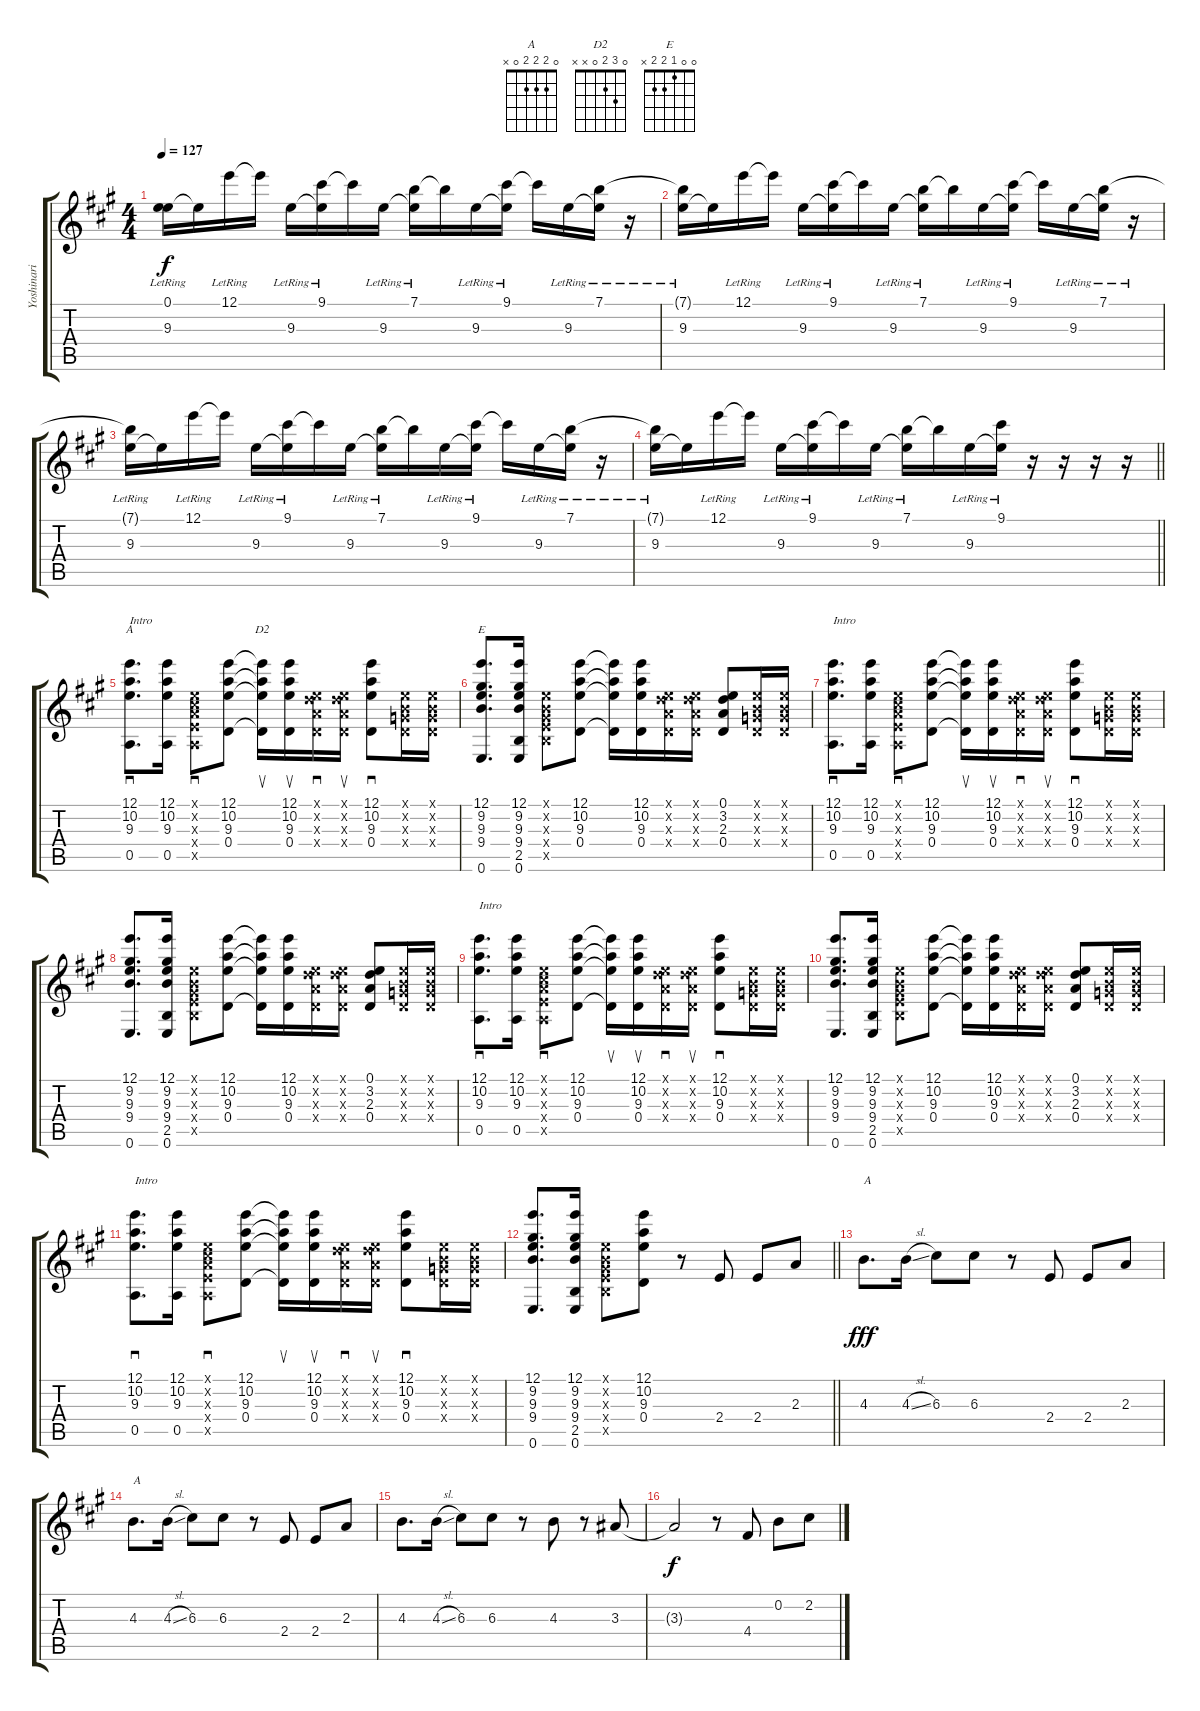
\track ("Yoshinari (Pepe) Tokuoka" "Yoshinari ") {instrument acousticguitarsteel}
\staff {score tabs}
\tuning (E4 B3 G3 D3 A2 E2) {hide}
\chord ("A" 0 2 2 2 0 x)
\chord ("D2" 0 3 2 0 x x)
\chord ("E" 0 0 1 2 2 x)
\ts (4 4)
\tempo 127
\clef g2
\ks a
(0.1 9.3{lr}).16{dy f instrument acousticguitarsteel} 9.3{t}.16 12.1{lr}.16 12.1{t}.16 9.3{lr}.16 (9.1{lr} 9.3{t}).16 9.1{t}.16 9.3{lr}.16 (7.1{lr} 9.3{t}).16 7.1{t}.16 9.3{lr}.16 (9.1{lr} 9.3{t}).16 9.1{t}.16 9.3{lr}.16 (7.1{lr} 9.3{t}).16 r.16 |
(7.1{t} 9.3{lr}).16 9.3{t}.16 12.1{lr}.16 12.1{t}.16 9.3{lr}.16 (9.1{lr} 9.3{t}).16 9.1{t}.16 9.3{lr}.16 (7.1{lr} 9.3{t}).16 7.1{t}.16 9.3{lr}.16 (9.1{lr} 9.3{t}).16 9.1{t}.16 9.3{lr}.16 (7.1{lr} 9.3{t}).16 r.16 |
(7.1{t} 9.3{lr}).16 9.3{t}.16 12.1{lr}.16 12.1{t}.16 9.3{lr}.16 (9.1{lr} 9.3{t}).16 9.1{t}.16 9.3{lr}.16 (7.1{lr} 9.3{t}).16 7.1{t}.16 9.3{lr}.16 (9.1{lr} 9.3{t}).16 9.1{t}.16 9.3{lr}.16 (7.1{lr} 9.3{t}).16 r.16 |
\barLineRight lightlight
(7.1{t} 9.3{lr}).16 9.3{t}.16 12.1{lr}.16 12.1{t}.16 9.3{lr}.16 (9.1{lr} 9.3{t}).16 9.1{t}.16 9.3{lr}.16 (7.1{lr} 9.3{t}).16 7.1{t}.16 9.3{lr}.16 (9.1{lr} 9.3{t}).16 r.16 r.16 r.16 r.16 |
(12.1 10.2 9.3 0.5).8{d sd ch "A" txt "Intro" volume 14} (12.1 10.2 9.3 0.5).16 (0.1{x} 2.2{x} 2.3{x} 2.4{x} 0.5{x}).8{sd} (12.1 10.2 9.3 0.4).8 (12.1{t} 10.2{t} 9.3{t} 0.4{t}).16{su ch "D2"} (12.1 10.2 9.3 0.4).16{su} (0.1{x} 3.2{x} 2.3{x} 0.4{x}).16{sd} (0.1{x} 3.2{x} 2.3{x} 0.4{x}).16{su} (12.1 10.2 9.3 0.4).8{sd} (0.1{x} 0.2{x} 0.3{x} 0.4{x}).16 (0.1{x} 0.2{x} 0.3{x} 0.4{x}).16 |
(12.1 9.2 9.3 9.4 0.6).8{d ch "E"} (12.1 9.2 9.3 9.4 2.5 0.6).16 (0.1{x} 0.2{x} 1.3{x} 2.4{x} 2.5{x}).8 (12.1 10.2 9.3 0.4).8 (12.1{t} 10.2{t} 9.3{t} 0.4{t}).16 (12.1 10.2 9.3 0.4).16 (0.1{x} 3.2{x} 2.3{x} 0.4{x}).16 (0.1{x} 3.2{x} 2.3{x} 0.4{x}).16 (0.1 3.2 2.3 0.4).8 (0.1{x} 0.2{x} 0.3{x} 0.4{x}).16 (0.1{x} 0.2{x} 0.3{x} 0.4{x}).16 |
(12.1 10.2 9.3 0.5).8{d sd txt "Intro" volume 14} (12.1 10.2 9.3 0.5).16 (0.1{x} 2.2{x} 2.3{x} 2.4{x} 0.5{x}).8{sd} (12.1 10.2 9.3 0.4).8 (12.1{t} 10.2{t} 9.3{t} 0.4{t}).16{su} (12.1 10.2 9.3 0.4).16{su} (0.1{x} 3.2{x} 2.3{x} 0.4{x}).16{sd} (0.1{x} 3.2{x} 2.3{x} 0.4{x}).16{su} (12.1 10.2 9.3 0.4).8{sd} (0.1{x} 0.2{x} 0.3{x} 0.4{x}).16 (0.1{x} 0.2{x} 0.3{x} 0.4{x}).16 |
(12.1 9.2 9.3 9.4 0.6).8{d} (12.1 9.2 9.3 9.4 2.5 0.6).16 (0.1{x} 0.2{x} 1.3{x} 2.4{x} 2.5{x}).8 (12.1 10.2 9.3 0.4).8 (12.1{t} 10.2{t} 9.3{t} 0.4{t}).16 (12.1 10.2 9.3 0.4).16 (0.1{x} 3.2{x} 2.3{x} 0.4{x}).16 (0.1{x} 3.2{x} 2.3{x} 0.4{x}).16 (0.1 3.2 2.3 0.4).8 (0.1{x} 0.2{x} 0.3{x} 0.4{x}).16 (0.1{x} 0.2{x} 0.3{x} 0.4{x}).16 |
(12.1 10.2 9.3 0.5).8{d sd txt "Intro" volume 14} (12.1 10.2 9.3 0.5).16 (0.1{x} 2.2{x} 2.3{x} 2.4{x} 0.5{x}).8{sd} (12.1 10.2 9.3 0.4).8 (12.1{t} 10.2{t} 9.3{t} 0.4{t}).16{su} (12.1 10.2 9.3 0.4).16{su} (0.1{x} 3.2{x} 2.3{x} 0.4{x}).16{sd} (0.1{x} 3.2{x} 2.3{x} 0.4{x}).16{su} (12.1 10.2 9.3 0.4).8{sd} (0.1{x} 0.2{x} 0.3{x} 0.4{x}).16 (0.1{x} 0.2{x} 0.3{x} 0.4{x}).16 |
(12.1 9.2 9.3 9.4 0.6).8{d} (12.1 9.2 9.3 9.4 2.5 0.6).16 (0.1{x} 0.2{x} 1.3{x} 2.4{x} 2.5{x}).8 (12.1 10.2 9.3 0.4).8 (12.1{t} 10.2{t} 9.3{t} 0.4{t}).16 (12.1 10.2 9.3 0.4).16 (0.1{x} 3.2{x} 2.3{x} 0.4{x}).16 (0.1{x} 3.2{x} 2.3{x} 0.4{x}).16 (0.1 3.2 2.3 0.4).8 (0.1{x} 0.2{x} 0.3{x} 0.4{x}).16 (0.1{x} 0.2{x} 0.3{x} 0.4{x}).16 |
(12.1 10.2 9.3 0.5).8{d sd txt "Intro" volume 14} (12.1 10.2 9.3 0.5).16 (0.1{x} 2.2{x} 2.3{x} 2.4{x} 0.5{x}).8{sd} (12.1 10.2 9.3 0.4).8 (12.1{t} 10.2{t} 9.3{t} 0.4{t}).16{su} (12.1 10.2 9.3 0.4).16{su} (0.1{x} 3.2{x} 2.3{x} 0.4{x}).16{sd} (0.1{x} 3.2{x} 2.3{x} 0.4{x}).16{su} (12.1 10.2 9.3 0.4).8{sd} (0.1{x} 0.2{x} 0.3{x} 0.4{x}).16 (0.1{x} 0.2{x} 0.3{x} 0.4{x}).16 |
\barLineRight lightlight
(12.1 9.2 9.3 9.4 0.6).8{d} (12.1 9.2 9.3 9.4 2.5 0.6).16 (0.1{x} 0.2{x} 1.3{x} 2.4{x} 2.5{x}).8 (12.1 10.2 9.3 0.4).8 r.8 2.4.8 2.4.8 2.3.8 |
4.3.8{d txt "A" dy fff} 4.3{sl}.16 6.3.8 6.3.8 r.8 2.4.8 2.4.8 2.3.8 |
4.3.8{d txt "A"} 4.3{sl}.16 6.3.8 6.3.8 r.8 2.4.8 2.4.8 2.3.8 |
4.3.8{d} 4.3{sl}.16 6.3.8 6.3.8 r.8 4.3.8 r.8 3.3.8 |
3.3{t}.2{dy f} r.8 4.4.8 0.2.8 2.2.8
